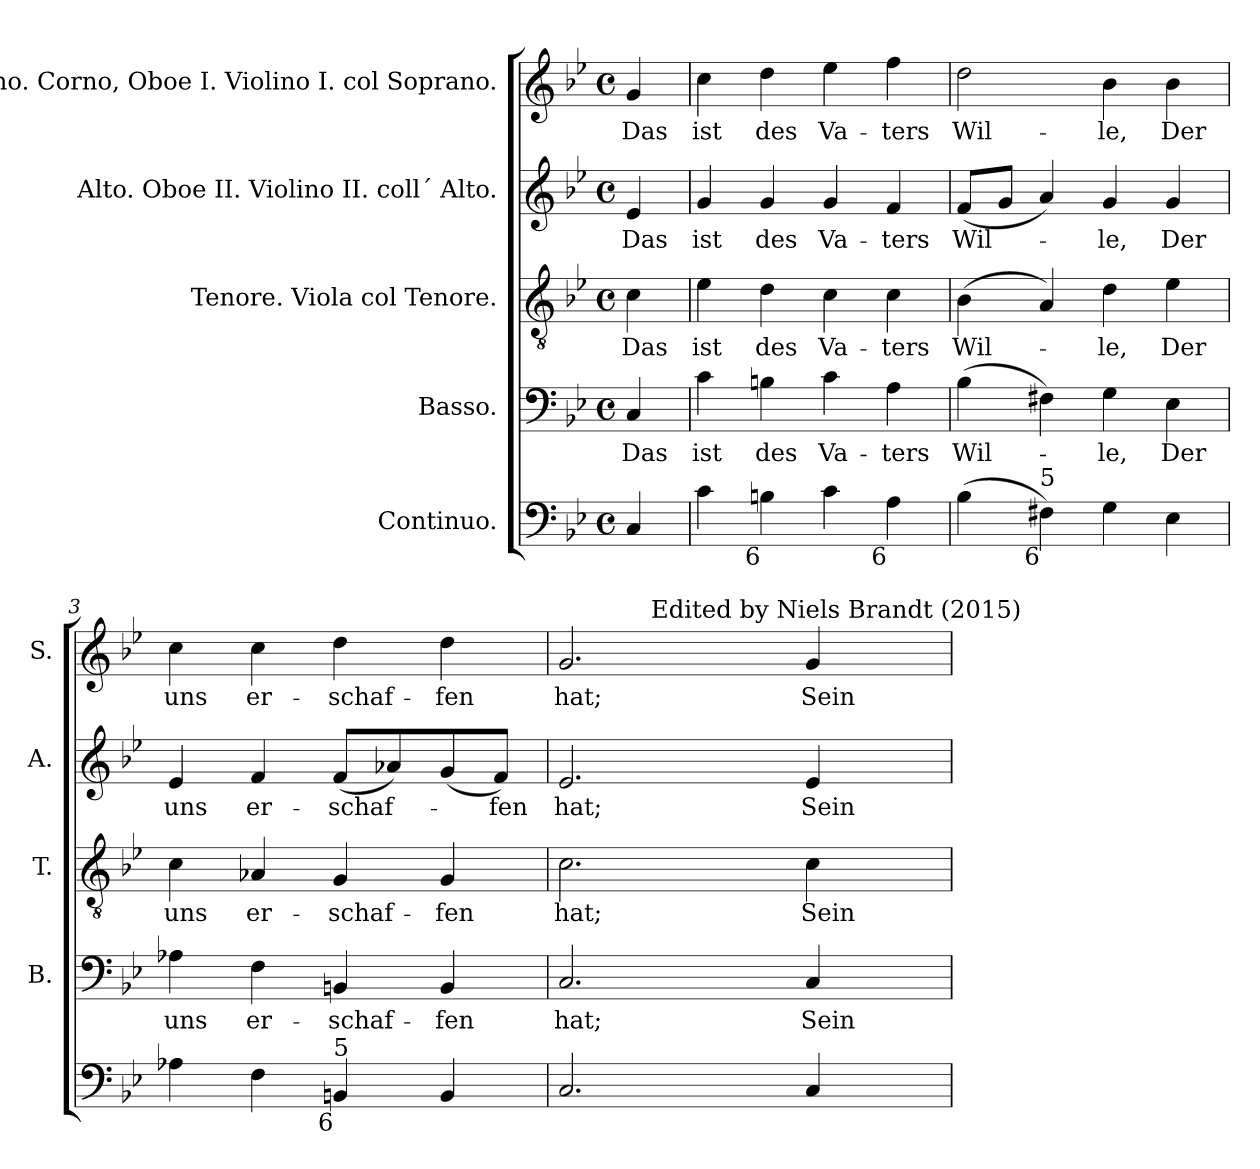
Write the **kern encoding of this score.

**kern	**kern	**text	**kern	**text	**kern	**text	**kern	**text
*part5	*part4	*part4	*part3	*part3	*part2	*part2	*part1	*part1
*staff5	*staff4	*staff4	*staff3	*staff3	*staff2	*staff2	*staff1	*staff1
*I"Continuo.	*I"Basso.	*	*I"Tenore. Viola col Tenore.	*	*I"Alto. Oboe II. Violino II. coll´ Alto.	*	*I"Soprano. Corno, Oboe I. Violino I. col Soprano.	*
*	*I'B.	*	*I'T.	*	*I'A.	*	*I'S.	*
!!LO:PB:g=z
*clefF4	*clefF4	*	*clefGv2	*	*clefG2	*	*clefG2	*
*	*	*	*ITrd7c12	*	*	*	*	*
*k[b-e-]	*k[b-e-]	*	*k[b-e-]	*	*k[b-e-]	*	*k[b-e-]	*
*B-:	*B-:	*	*B-:	*	*B-:	*	*B-:	*
*M4/4	*M4/4	*	*M4/4	*	*M4/4	*	*M4/4	*
*met(c)	*met(c)	*	*met(c)	*	*met(c)	*	*met(c)	*
=	=	=	=	=	=	=	=	=
!	!	!LO:LY:b:color=#000000	!	!	!	!	!	!
!	!	!	!	!LO:LY:b:color=#000000	!	!	!	!
!	!	!	!	!	!	!LO:LY:b:color=#000000	!	!
!	!	!	!	!	!	!	!	!LO:LY:b:color=#000000
4Ci/	4Ci/	Das	4Ci\	Das	4e-i/	Das	4gi/	Das
=1	=1	=1	=1	=1	=1	=1	=1	=1
!	!	!LO:LY:b:color=#000000	!	!	!	!	!	!
!	!	!	!	!LO:LY:b:color=#000000	!	!	!	!
!	!	!	!	!	!	!LO:LY:b:color=#000000	!	!
!	!	!	!	!	!	!	!	!LO:LY:b:color=#000000
4ci\	4ci\	ist	4E-i\	ist	4gi/	ist	4cci\	ist
!	!	!LO:LY:b:color=#000000	!	!	!	!	!	!
!	!	!	!	!LO:LY:b:color=#000000	!	!	!	!
!	!	!	!	!	!	!LO:LY:b:color=#000000	!	!
!LO:TX:b:rj:t=6	!	!	!	!	!	!	!	!
!	!	!	!	!	!	!	!	!LO:LY:b:color=#000000
4Bni\	4Bni\	des	4Di\	des	4gi/	des	4ddi\	des
!	!	!LO:LY:b:color=#000000	!	!	!	!	!	!
!	!	!	!	!LO:LY:b:color=#000000	!	!	!	!
!	!	!	!	!	!	!LO:LY:b:color=#000000	!	!
!	!	!	!	!	!	!	!	!LO:LY:b:color=#000000
4ci\	4ci\	Va-	4Ci\	Va-	4gi/	Va-	4ee-i\	Va-
!	!	!LO:LY:b:color=#000000	!	!	!	!	!	!
!	!	!	!	!LO:LY:b:color=#000000	!	!	!	!
!	!	!	!	!	!	!LO:LY:b:color=#000000	!	!
!LO:TX:b:rj:t=6	!	!	!	!	!	!	!	!
!	!	!	!	!	!	!	!	!LO:LY:b:color=#000000
4Ai\	4Ai\	-ters	4Ci\	-ters	4fi/	-ters	4ffi\	-ters
=2	=2	=2	=2	=2	=2	=2	=2	=2
!	!	!LO:LY:b:color=#000000	!	!	!	!	!	!
!	!	!	!	!LO:LY:b:color=#000000	!	!	!	!
!	!	!	!	!	!	!LO:LY:b:color=#000000	!	!
!	!	!	!	!	!	!	!	!LO:LY:b:color=#000000
(4B-i\	(4B-i\	Wil-	(4BB-i\	Wil-	(8fi/L	Wil-	2ddi\	Wil-
.	.	.	.	.	8gi/J	.	.	.
!LO:TX:b:rj:t=6	!	!	!	!	!	!	!	!
!LO:TX:t=5	!	!	!	!	!	!	!	!
4F#Xi\)	4F#Xi\)	.	4AAi/)	.	4ai/)	.	.	.
!	!	!LO:LY:b:color=#000000	!	!	!	!	!	!
!	!	!	!	!LO:LY:b:color=#000000	!	!	!	!
!	!	!	!	!	!	!LO:LY:b:color=#000000	!	!
!	!	!	!	!	!	!	!	!LO:LY:b:color=#000000
4Gi\	4Gi\	-le,	4Di\	-le,	4gi/	-le,	4b-i\	-le,
!	!	!LO:LY:b:color=#000000	!	!	!	!	!	!
!	!	!	!	!LO:LY:b:color=#000000	!	!	!	!
!	!	!	!	!	!	!LO:LY:b:color=#000000	!	!
!	!	!	!	!	!	!	!	!LO:LY:b:color=#000000
4E-i\	4E-i\	Der	4E-i\	Der	4gi/	Der	4b-i\	Der
=3	=3	=3	=3	=3	=3	=3	=3	=3
!	!	!LO:LY:b:color=#000000	!	!	!	!	!	!
!	!	!	!	!LO:LY:b:color=#000000	!	!	!	!
!	!	!	!	!	!	!LO:LY:b:color=#000000	!	!
!	!	!	!	!	!	!	!	!LO:LY:b:color=#000000
4A-Xi\	4A-Xi\	uns	4Ci\	uns	4e-i/	uns	4cci\	uns
!	!	!LO:LY:b:color=#000000	!	!	!	!	!	!
!	!	!	!	!LO:LY:b:color=#000000	!	!	!	!
!	!	!	!	!	!	!LO:LY:b:color=#000000	!	!
!	!	!	!	!	!	!	!	!LO:LY:b:color=#000000
4Fi\	4Fi\	er-	4AA-Xi/	er-	4fi/	er-	4cci\	er-
!	!	!LO:LY:b:color=#000000	!	!	!	!	!	!
!	!	!	!	!LO:LY:b:color=#000000	!	!	!	!
!	!	!	!	!	!	!LO:LY:b:color=#000000	!	!
!LO:TX:b:rj:t=6	!	!	!	!	!	!	!	!
!LO:TX:t=5	!	!	!	!	!	!	!	!
!	!	!	!	!	!	!	!	!LO:LY:b:color=#000000
4BBni/	4BBni/	-schaf-	4GGi/	-schaf-	(8fi/L	-schaf-	4ddi\	-schaf-
.	.	.	.	.	8a-Xi/)	.	.	.
!	!	!LO:LY:b:color=#000000	!	!	!	!	!	!
!	!	!	!	!LO:LY:b:color=#000000	!	!	!	!
!	!	!	!	!	!	!	!	!LO:LY:b:color=#000000
4BBi/	4BBi/	-fen	4GGi/	-fen	(8gi/	.	4ddi\	-fen
!	!	!	!	!	!	!LO:LY:b:color=#000000	!	!
.	.	.	.	.	8fi/J)	-fen	.	.
=4	=4	=4	=4	=4	=4	=4	=4	=4
!	!	!LO:LY:b:color=#000000	!	!	!	!	!	!
!	!	!	!	!LO:LY:b:color=#000000	!	!	!	!
!	!	!	!	!	!	!LO:LY:b:color=#000000	!	!
!	!	!	!	!	!	!	!	!LO:LY:b:color=#000000
*	*	*	*	*	*	*	*^	*
2.Ci/	2.Ci/	hat;	2.Ci\	hat;	2.e-i/	hat;	2.gi/	4ryy	hat;
.	.	.	.	.	.	.	.	128ryy	.
!	!	!	!	!	!	!	!	!LO:TX:a:t=Edited by Niels Brandt (2015)	!
.	.	.	.	.	.	.	.	2ryy	.
!	!	!LO:LY:b:color=#000000	!	!	!	!	!	!	!
!	!	!	!	!LO:LY:b:color=#000000	!	!	!	!	!
!	!	!	!	!	!	!LO:LY:b:color=#000000	!	!	!
!	!	!	!	!	!	!	!	!	!LO:LY:b:color=#000000
4Ci/	4Ci/	Sein	4Ci\	Sein	4e-i/	Sein	4gi/	.	Sein
.	.	.	.	.	.	.	.	8ryy	.
.	.	.	.	.	.	.	.	16...ryy	.
*	*	*	*	*	*	*	*v	*v	*
=	=	=	=	=	=	=	=	=
*-	*-	*-	*-	*-	*-	*-	*-	*-
